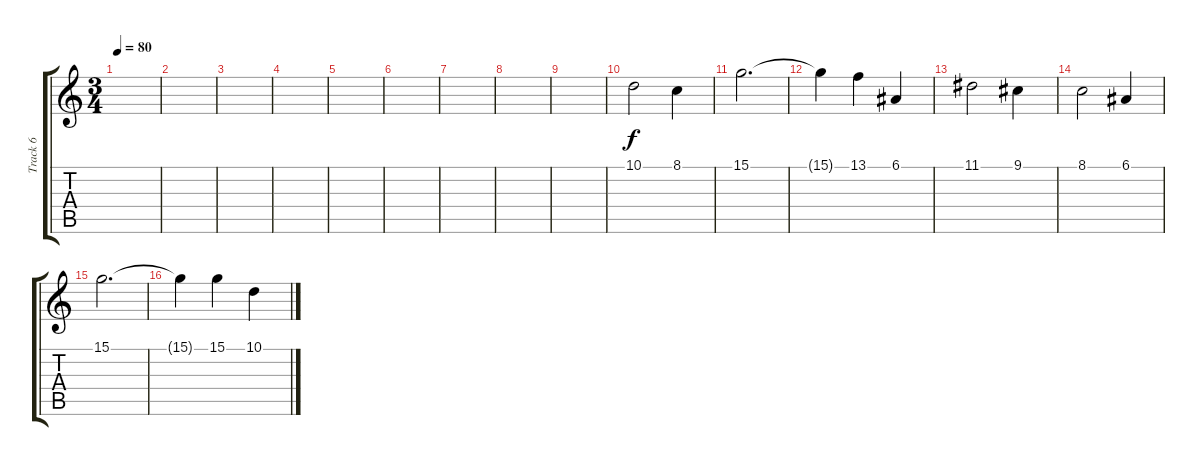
\track ("Track 6" "Track 6") {instrument clarinet}
\staff {score tabs}
\tuning (E4 B3 G3 D3 A2 E2) {hide}
\ts (3 4)
\tempo 80
\clef g2
\ks c
|
|
|
|
|
|
|
|
|
10.1.2 8.1.4 |
15.1.2{d} |
15.1{t}.4 13.1.4 6.1.4 |
11.1.2 9.1.4 |
8.1.2 6.1.4 |
15.1.2{d} |
15.1{t}.4 15.1.4 10.1.4
